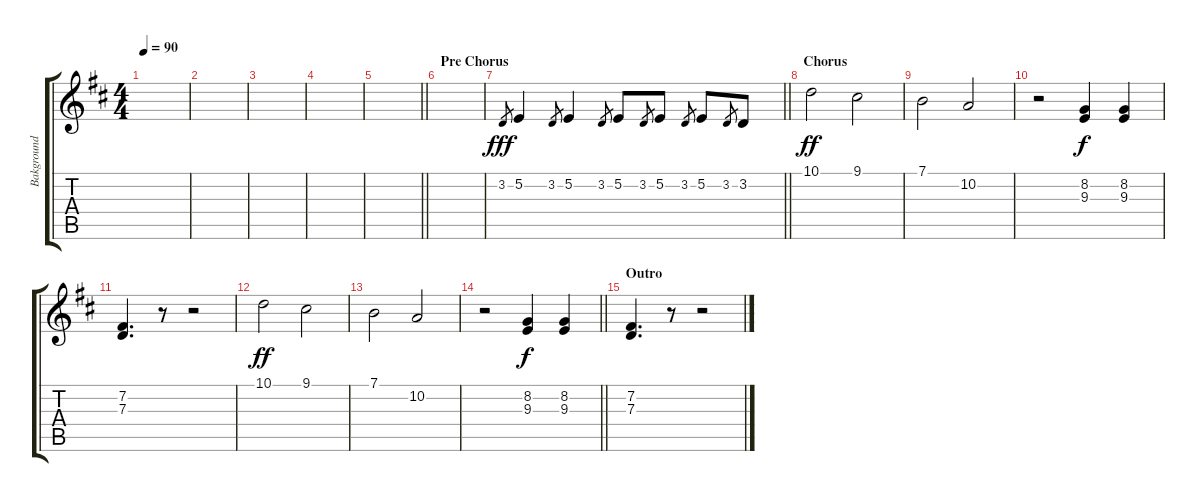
\track ("Bakground song" "Bakground ") {instrument viola}
\staff {score tabs}
\tuning (E4 B3 G3 D3 A2 E2) {hide}
\ts (4 4)
\tempo 90
\clef g2
\ks d
|
|
|
|
\barLineRight lightlight
|
\section ("" "Pre Chorus")
|
\barLineRight lightlight
3.2.8{gr dy fff} 5.2.4 3.2.8{gr} 5.2.4 3.2.8{gr} 5.2.8 3.2.8{gr} 5.2.8 3.2.8{gr} 5.2.8 3.2.8{gr} 3.2.8 |
\section ("" "Chorus")
10.1.2{dy ff} 9.1.2 |
7.1.2 10.2.2 |
r.2 (8.2 9.3).4{dy f} (8.2 9.3).4 |
(7.2 7.3).4{d} r.8 r.2 |
10.1.2{dy ff} 9.1.2 |
7.1.2 10.2.2 |
\barLineRight lightlight
r.2 (8.2 9.3).4{dy f} (8.2 9.3).4 |
\section ("" "Outro")
(7.2 7.3).4{d} r.8 r.2
